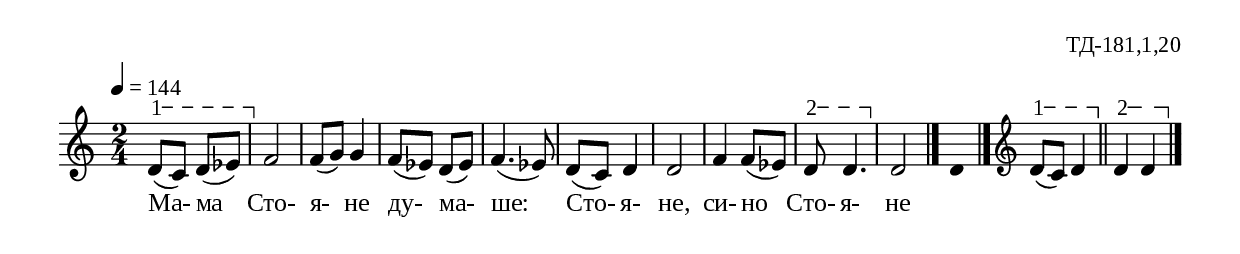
%{
td_181_1_20
%}

\include "td-preamble.ly"

\score {
\relative c' {
\tempo 4 = 144
%%\cadenzaOn
\time 2/4
\varA
d8\startTextSpan[( c]) d[( ees\stopTextSpan]) | 
f2 | f8[( g]) g4 | f8[( ees]) d[( ees]) | f4.( ees8) |
d8[( c]) d4 | d2 | f4 f8[( ees]) | 
\varB
d8\startTextSpan d4.\stopTextSpan | 
d2
 \bar "|." 
s4 \fixB d \fixC
  \bar "|." 
\endm
\varA
d8\startTextSpan[( c]) d4\stopTextSpan \bar "||"
\varB
d4\startTextSpan d\stopTextSpan
   \bar "|." 
}
\addlyrics { Ма- ма Сто- я- не ду- ма- ше: Сто- я- не, си- но Сто- я- не }
%
\layout {
%   \context { 
%	    \Staff \remove "Time_signature_engraver" } 
  indent = #0
  line-width = 190\mm
  ragged-right=##f
}
%
\midi { 
	\context {
		\Score tempoWholesPerMinute = #(ly:make-moment 144 4)
		}
	}
}
%
\header{
  opus = "ТД-181,1,20"
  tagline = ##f
}


